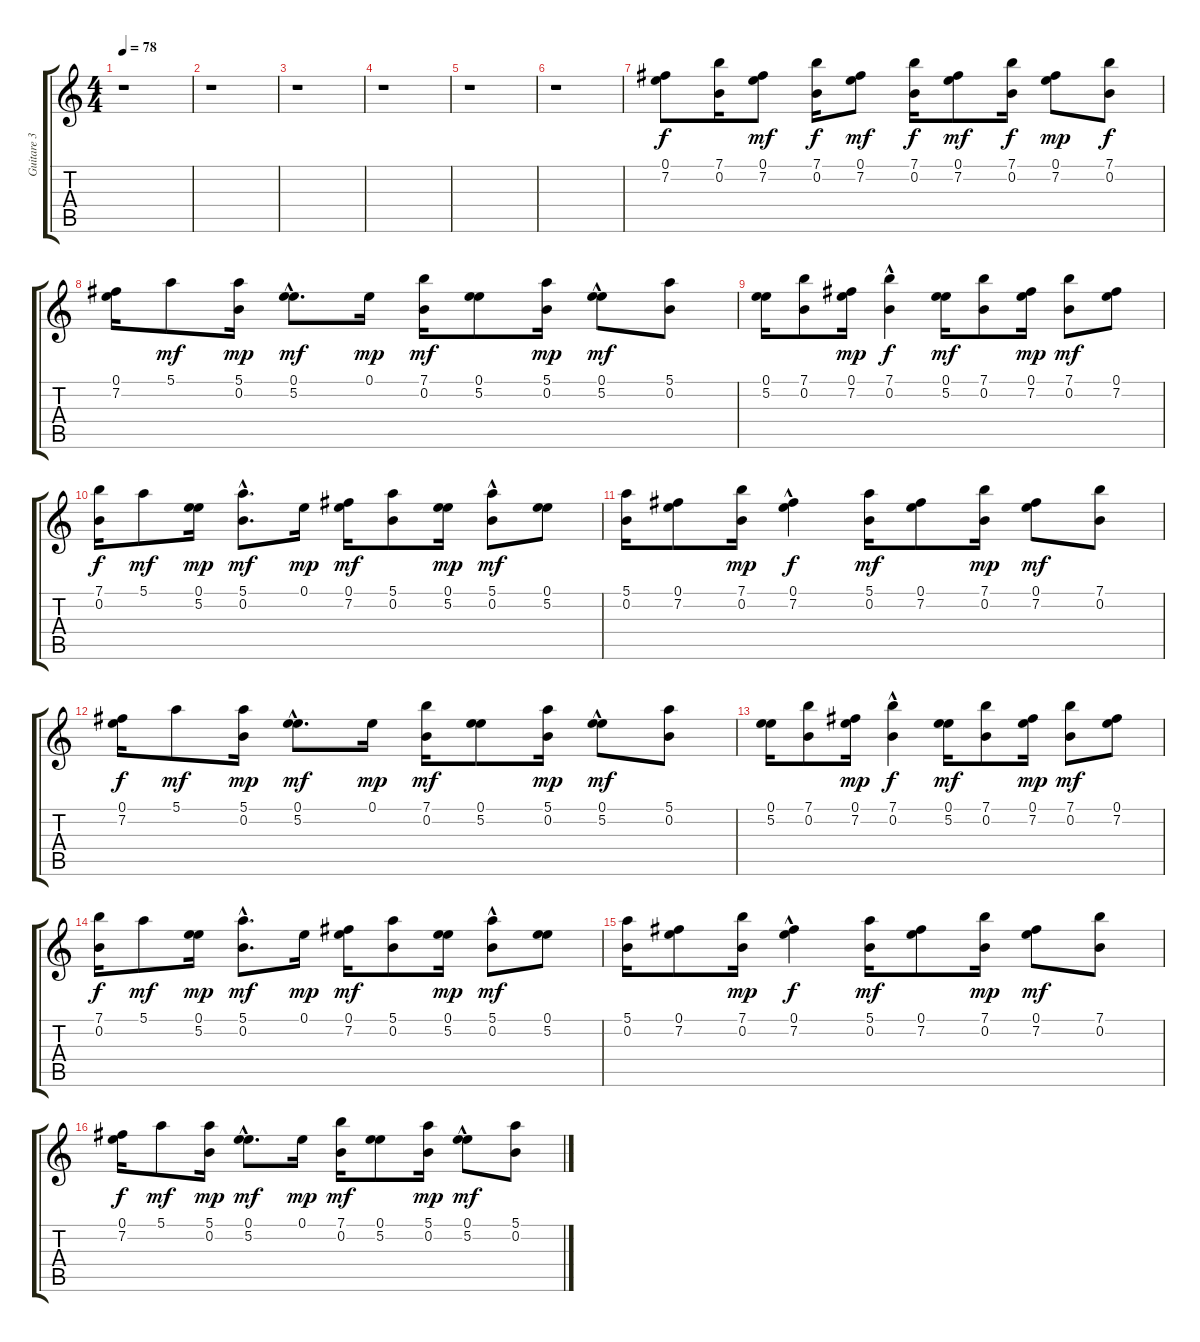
\track ("Guitare 3" "Guitare 3") {instrument overdrivenguitar}
\staff {score tabs}
\tuning (E4 B3 G3 D3 A2 E2) {hide}
\ts (4 4)
\tempo 78
\clef g2
\ks c
r.1{dy f} |
r.1 |
r.1 |
r.1 |
r.1 |
r.1 |
(0.1 7.2).8 (7.1 0.2).16 (0.1 7.2).8{dy mf} (7.1 0.2).16{dy f} (0.1 7.2).8{dy mf} (7.1 0.2).16{dy f} (0.1 7.2).8{dy mf} (7.1 0.2).16{dy f} (0.1 7.2).8{dy mp} (7.1 0.2).8{dy f} |
(0.1 7.2).16 5.1.8{dy mf} (5.1 0.2).16{dy mp} (0.1{hac} 5.2).8{d dy mf} 0.1.16{dy mp} (7.1 0.2).16{dy mf} (0.1 5.2).8 (5.1 0.2).16{dy mp} (0.1{hac} 5.2).8{dy mf} (5.1 0.2).8 |
(0.1 5.2).16 (7.1 0.2).8 (0.1 7.2).16{dy mp} (7.1 0.2{hac}).4{dy f} (0.1 5.2).16{dy mf} (7.1 0.2).8 (0.1 7.2).16{dy mp} (7.1 0.2).8{dy mf} (0.1 7.2).8 |
(7.1 0.2).16{dy f} 5.1.8{dy mf} (0.1 5.2).16{dy mp} (5.1 0.2{hac}).8{d dy mf} 0.1.16{dy mp} (0.1 7.2).16{dy mf} (5.1 0.2).8 (0.1 5.2).16{dy mp} (5.1 0.2{hac}).8{dy mf} (0.1 5.2).8 |
(5.1 0.2).16 (0.1 7.2).8 (7.1 0.2).16{dy mp} (0.1{hac} 7.2).4{dy f} (5.1 0.2).16{dy mf} (0.1 7.2).8 (7.1 0.2).16{dy mp} (0.1 7.2).8{dy mf} (7.1 0.2).8 |
(0.1 7.2).16{dy f} 5.1.8{dy mf} (5.1 0.2).16{dy mp} (0.1{hac} 5.2).8{d dy mf} 0.1.16{dy mp} (7.1 0.2).16{dy mf} (0.1 5.2).8 (5.1 0.2).16{dy mp} (0.1{hac} 5.2).8{dy mf} (5.1 0.2).8 |
(0.1 5.2).16 (7.1 0.2).8 (0.1 7.2).16{dy mp} (7.1 0.2{hac}).4{dy f} (0.1 5.2).16{dy mf} (7.1 0.2).8 (0.1 7.2).16{dy mp} (7.1 0.2).8{dy mf} (0.1 7.2).8 |
(7.1 0.2).16{dy f} 5.1.8{dy mf} (0.1 5.2).16{dy mp} (5.1 0.2{hac}).8{d dy mf} 0.1.16{dy mp} (0.1 7.2).16{dy mf} (5.1 0.2).8 (0.1 5.2).16{dy mp} (5.1 0.2{hac}).8{dy mf} (0.1 5.2).8 |
(5.1 0.2).16 (0.1 7.2).8 (7.1 0.2).16{dy mp} (0.1{hac} 7.2).4{dy f} (5.1 0.2).16{dy mf} (0.1 7.2).8 (7.1 0.2).16{dy mp} (0.1 7.2).8{dy mf} (7.1 0.2).8 |
(0.1 7.2).16{dy f} 5.1.8{dy mf} (5.1 0.2).16{dy mp} (0.1{hac} 5.2).8{d dy mf} 0.1.16{dy mp} (7.1 0.2).16{dy mf} (0.1 5.2).8 (5.1 0.2).16{dy mp} (0.1{hac} 5.2).8{dy mf} (5.1 0.2).8
